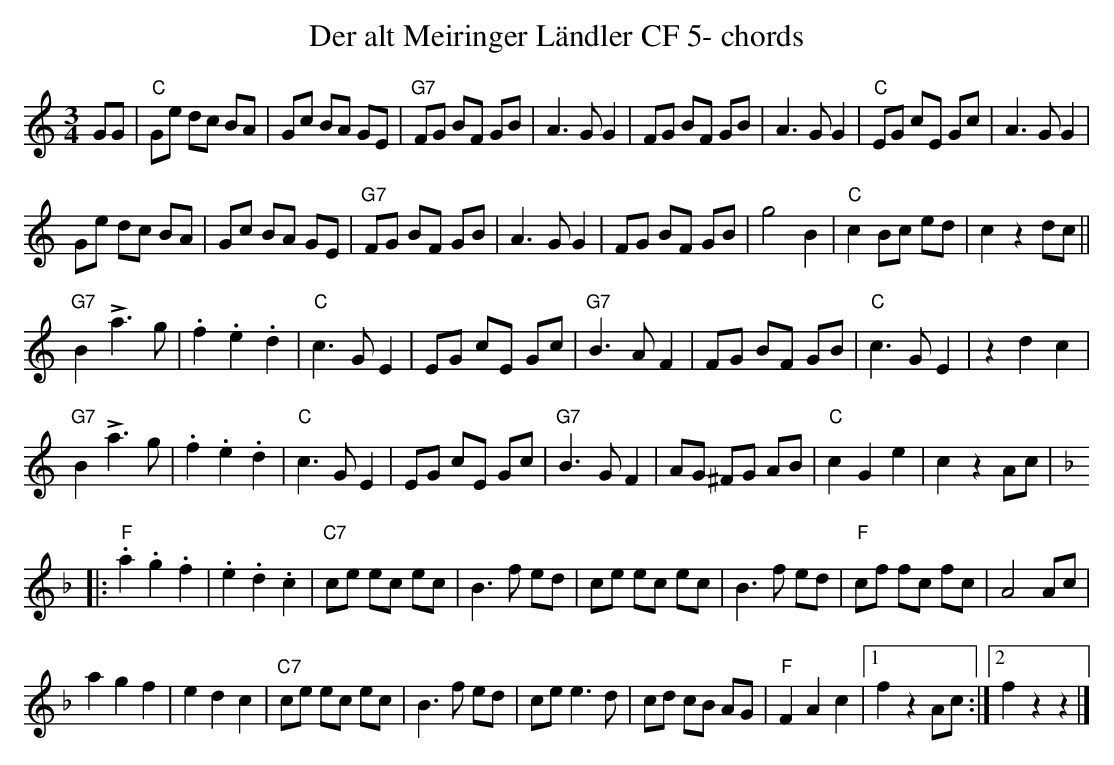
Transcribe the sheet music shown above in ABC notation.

X:1
T:Der alt Meiringer L\"andler CF 5- chords
M:3/4
L:1/8
K:Cmaj%%MIDI gchordon
GG | "C"Ge dc BA | Gc BA GE | "G7"FG BF GB | A3GG2 | FG BF GB | A3GG2 | "C"EG cE Gc | A3GG2 |
Ge dc BA | Gc BA GE | "G7"FG BF GB | A3GG2 | FG BF GB | g4B2 | "C"c2Bc ed | c2z2dc ||
"G7"B2!>!a3g | .f2.e2.d2 | "C"c3GE2 | EG cE Gc | "G7"B3AF2 | FG BF GB | "C"c3GE2 | z2d2c2 |
"G7"B2!>!a3g | .f2.e2.d2 | "C"c3GE2 | EG cE Gc | "G7"B3GF2 | AG ^FG AB | "C"c2G2e2 | c2z2Ac | [K:Fmaj]
|: "F".a2.g2.f2 | .e2.d2.c2 | "C7"ce ec ec | B3f ed | ce ec ec | B3f ed | "F"cf fc fc | A4Ac |
a2g2f2 | e2d2c2 | "C7"ce ec ec | B3f ed | ce e3d | cd cB AG | "F"F2A2c2 |1 f2z2Ac :|2 f2z2z2 |]
